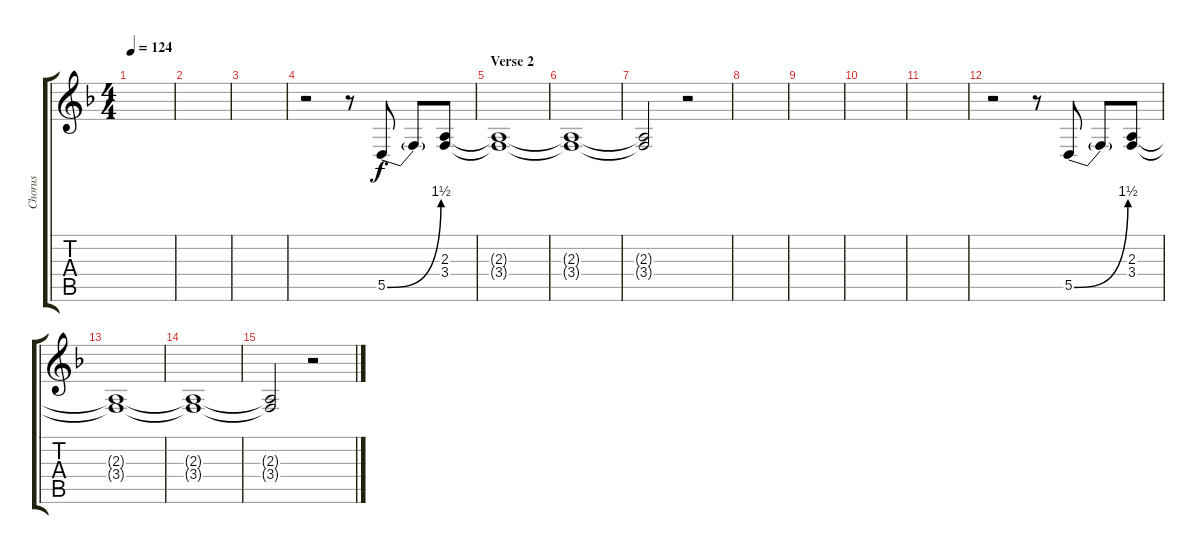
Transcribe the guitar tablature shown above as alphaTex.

\track ("Chorus" "Chorus") {instrument choiraahs}
\staff {score tabs}
\tuning (E4 B3 G3 D3 A2 E2) {hide}
\ts (4 4)
\tempo 124
\clef g2
\ks f
|
|
|
r.2 r.8 5.5{be (bend 0 0 60 6)}.8{instrument voiceoohs} 5.5{t}.8 (2.3 3.4).8 |
\section ("" "Verse 2")
(2.3{t} 3.4{t}).1 |
(2.3{t} 3.4{t}).1 |
(2.3{t} 3.4{t}).2 r.2 |
|
|
|
|
r.2 r.8 5.5{be (bend 0 0 60 6)}.8 5.5{t}.8 (2.3 3.4).8 |
(2.3{t} 3.4{t}).1 |
(2.3{t} 3.4{t}).1 |
(2.3{t} 3.4{t}).2 r.2
